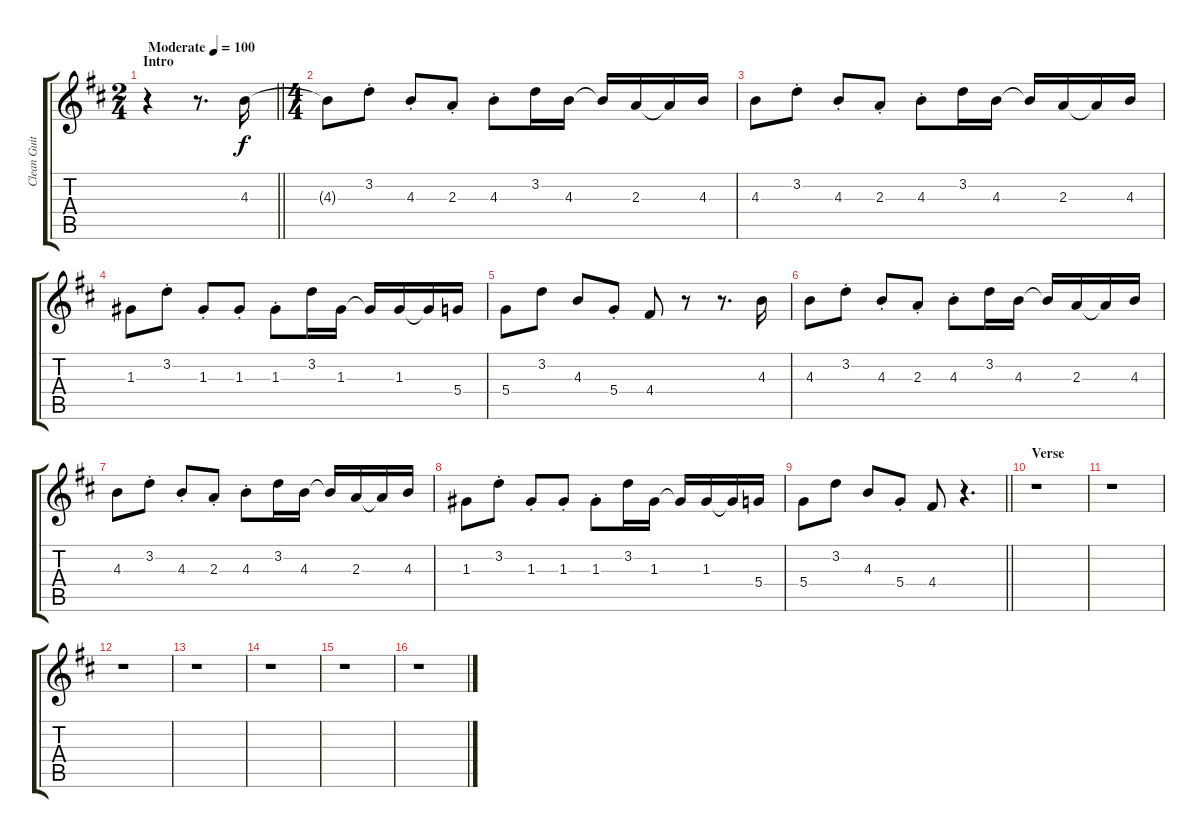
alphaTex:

\track ("Clean Guitar" "Clean Guit") {instrument electricguitarclean}
\staff {score tabs}
\tuning (E4 B3 G3 D3 A2 E2) {hide}
\ts (2 4)
\section ("" "Intro")
\tempo (100 "Moderate")
\clef g2
\barLineRight lightlight
\ks bminor
r.4{dy f instrument electricguitarclean} r.8{d} 4.3.16 |
\ts (4 4)
4.3{t}.8 3.2{st}.8 4.3{st}.8 2.3{st}.8 4.3{st}.8 3.2.16 4.3.16 4.3{t}.16 2.3.16 2.3{t}.16 4.3.16 |
4.3.8 3.2{st}.8 4.3{st}.8 2.3{st}.8 4.3{st}.8 3.2.16 4.3.16 4.3{t}.16 2.3.16 2.3{t}.16 4.3.16 |
1.3.8 3.2{st}.8 1.3{st}.8 1.3{st}.8 1.3{st}.8 3.2.16 1.3.16 1.3{t}.16 1.3.16 1.3{t}.16 5.4.16 |
5.4.8 3.2.8 4.3.8 5.4{st}.8 4.4.8 r.8 r.8{d} 4.3.16 |
4.3.8 3.2{st}.8 4.3{st}.8 2.3{st}.8 4.3{st}.8 3.2.16 4.3.16 4.3{t}.16 2.3.16 2.3{t}.16 4.3.16 |
4.3.8 3.2{st}.8 4.3{st}.8 2.3{st}.8 4.3{st}.8 3.2.16 4.3.16 4.3{t}.16 2.3.16 2.3{t}.16 4.3.16 |
1.3.8 3.2{st}.8 1.3{st}.8 1.3{st}.8 1.3{st}.8 3.2.16 1.3.16 1.3{t}.16 1.3.16 1.3{t}.16 5.4.16 |
\barLineRight lightlight
5.4.8 3.2.8 4.3.8 5.4{st}.8 4.4.8 r.4{d} |
\section ("" "Verse")
r.1 |
r.1 |
r.1 |
r.1 |
r.1 |
r.1 |
r.1
